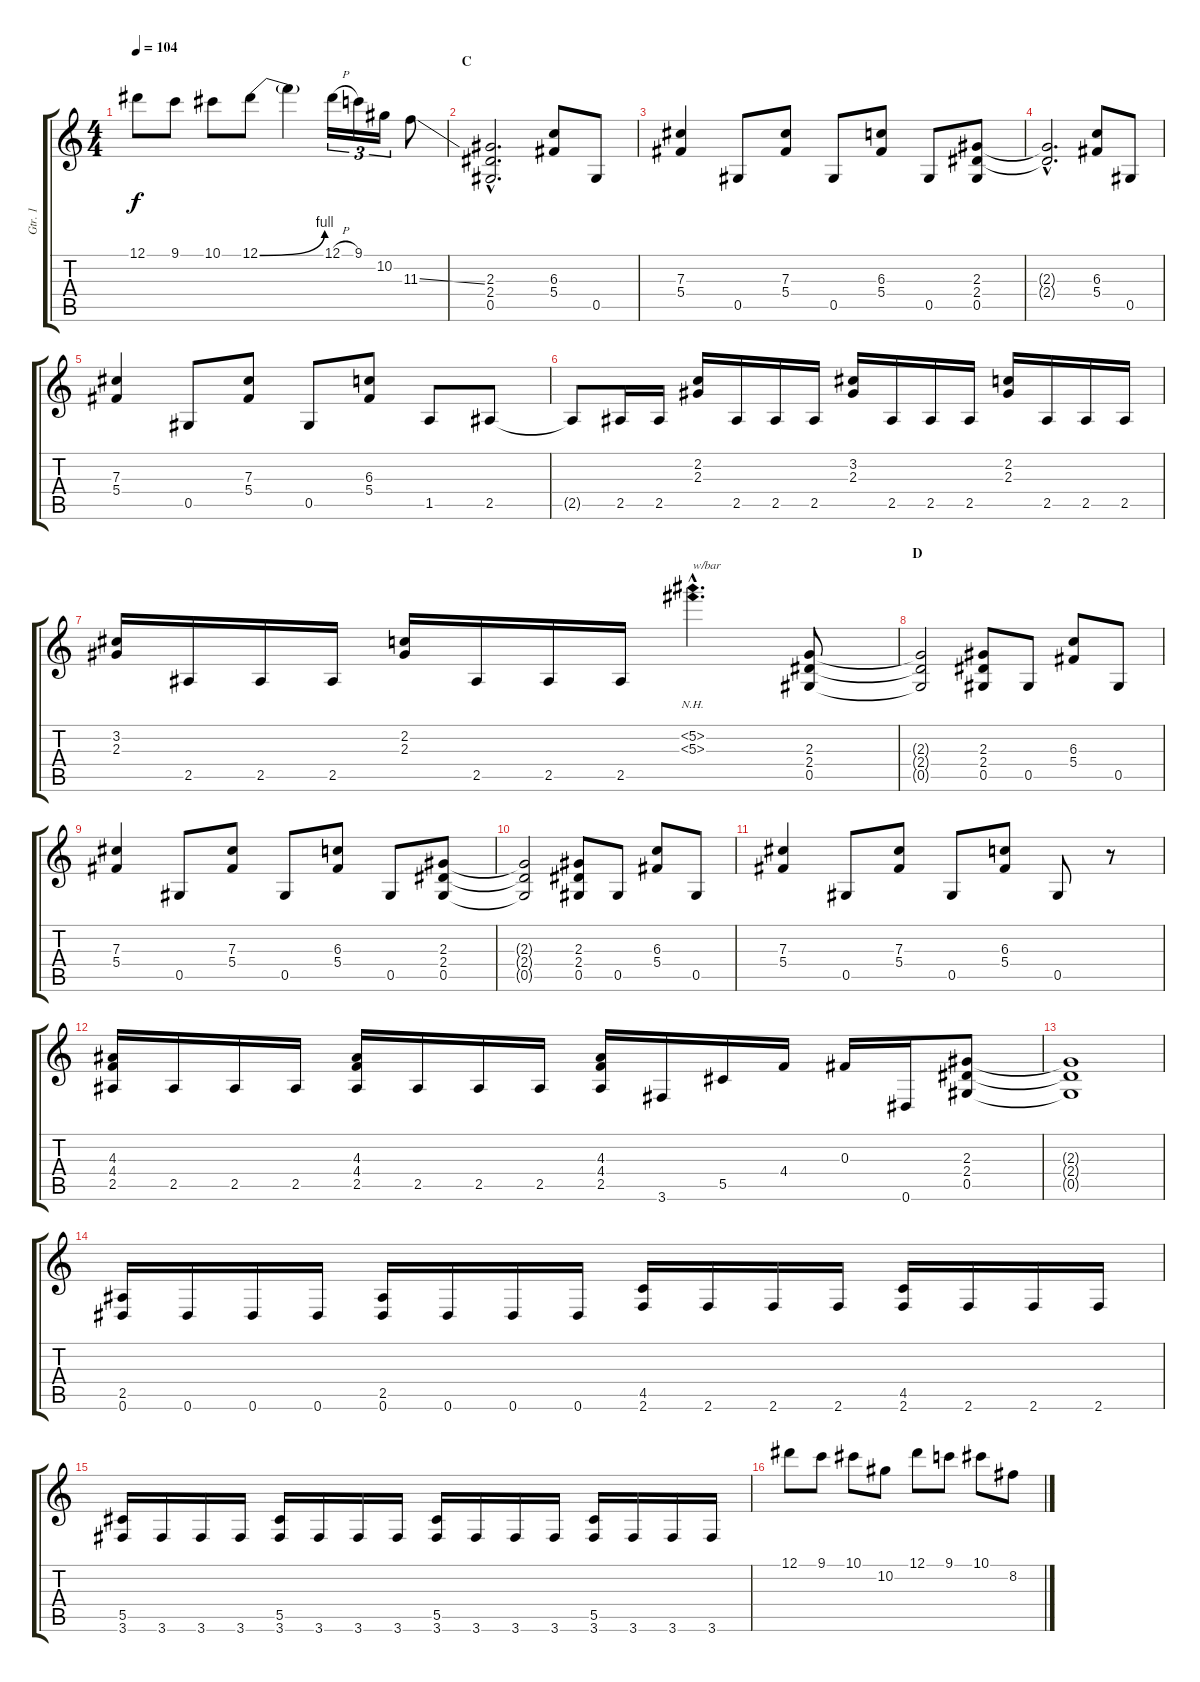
\track ("Gtr. 1" "Gtr. 1") {instrument distortionguitar}
\staff {score tabs}
\tuning (Eb4 Bb3 Gb3 Db3 Ab2 Eb2) {hide}
\ts (4 4)
\tempo 104
\clef g2
\ks c
12.1.8{dy f} 9.1.8 10.1.8 12.1{be (bend 0 0 60 4)}.8 12.1{t}.4 12.1{h}.16{tu (3 2)} 9.1.16{tu (3 2)} 10.2.16{tu (3 2)} 11.3{ss}.8 |
\section ("" "C")
(2.3{hac} 2.4{hac} 0.5{hac}).2{d} (6.3 5.4).8 0.5.8 |
(7.3 5.4).4 0.5.8 (7.3 5.4).8 0.5.8 (6.3 5.4).8 0.5.8 (2.3 2.4 0.5).8 |
(2.3{hac t} 2.4{hac t}).2{d} (6.3 5.4).8 0.5.8 |
(7.3 5.4).4 0.5.8 (7.3 5.4).8 0.5.8 (6.3 5.4).8 1.5.8 2.5.8 |
2.5{t}.8 2.5.16 2.5.16 (2.2 2.3).16 2.5.16 2.5.16 2.5.16 (3.2 2.3).16 2.5.16 2.5.16 2.5.16 (2.2 2.3).16 2.5.16 2.5.16 2.5.16 |
(3.2 2.3).16 2.5.16 2.5.16 2.5.16 (2.2 2.3).16 2.5.16 2.5.16 2.5.16 (5.2{nh hac} 5.3{nh hac}).4{d txt "w/bar"} (2.3 2.4 0.5).8 |
\section ("" "D")
(2.3{t} 2.4{t} 0.5{t}).2 (2.3 2.4 0.5).8 0.5.8 (6.3 5.4).8 0.5.8 |
(7.3 5.4).4 0.5.8 (7.3 5.4).8 0.5.8 (6.3 5.4).8 0.5.8 (2.3 2.4 0.5).8 |
(2.3{t} 2.4{t} 0.5{t}).2 (2.3 2.4 0.5).8 0.5.8 (6.3 5.4).8 0.5.8 |
(7.3 5.4).4 0.5.8 (7.3 5.4).8 0.5.8 (6.3 5.4).8 0.5.8 r.8 |
(4.3 4.4 2.5).16 2.5.16 2.5.16 2.5.16 (4.3 4.4 2.5).16 2.5.16 2.5.16 2.5.16 (4.3 4.4 2.5).16 3.6.16 5.5.16 4.4.16 0.3.16 0.6.16 (2.3 2.4 0.5).8 |
(2.3{t} 2.4{t} 0.5{t}).1 |
(2.5 0.6).16 0.6.16 0.6.16 0.6.16 (2.5 0.6).16 0.6.16 0.6.16 0.6.16 (4.5 2.6).16 2.6.16 2.6.16 2.6.16 (4.5 2.6).16 2.6.16 2.6.16 2.6.16 |
(5.5 3.6).16 3.6.16 3.6.16 3.6.16 (5.5 3.6).16 3.6.16 3.6.16 3.6.16 (5.5 3.6).16 3.6.16 3.6.16 3.6.16 (5.5 3.6).16 3.6.16 3.6.16 3.6.16 |
12.1.8 9.1.8 10.1.8 10.2.8 12.1.8 9.1.8 10.1.8 8.2.8
